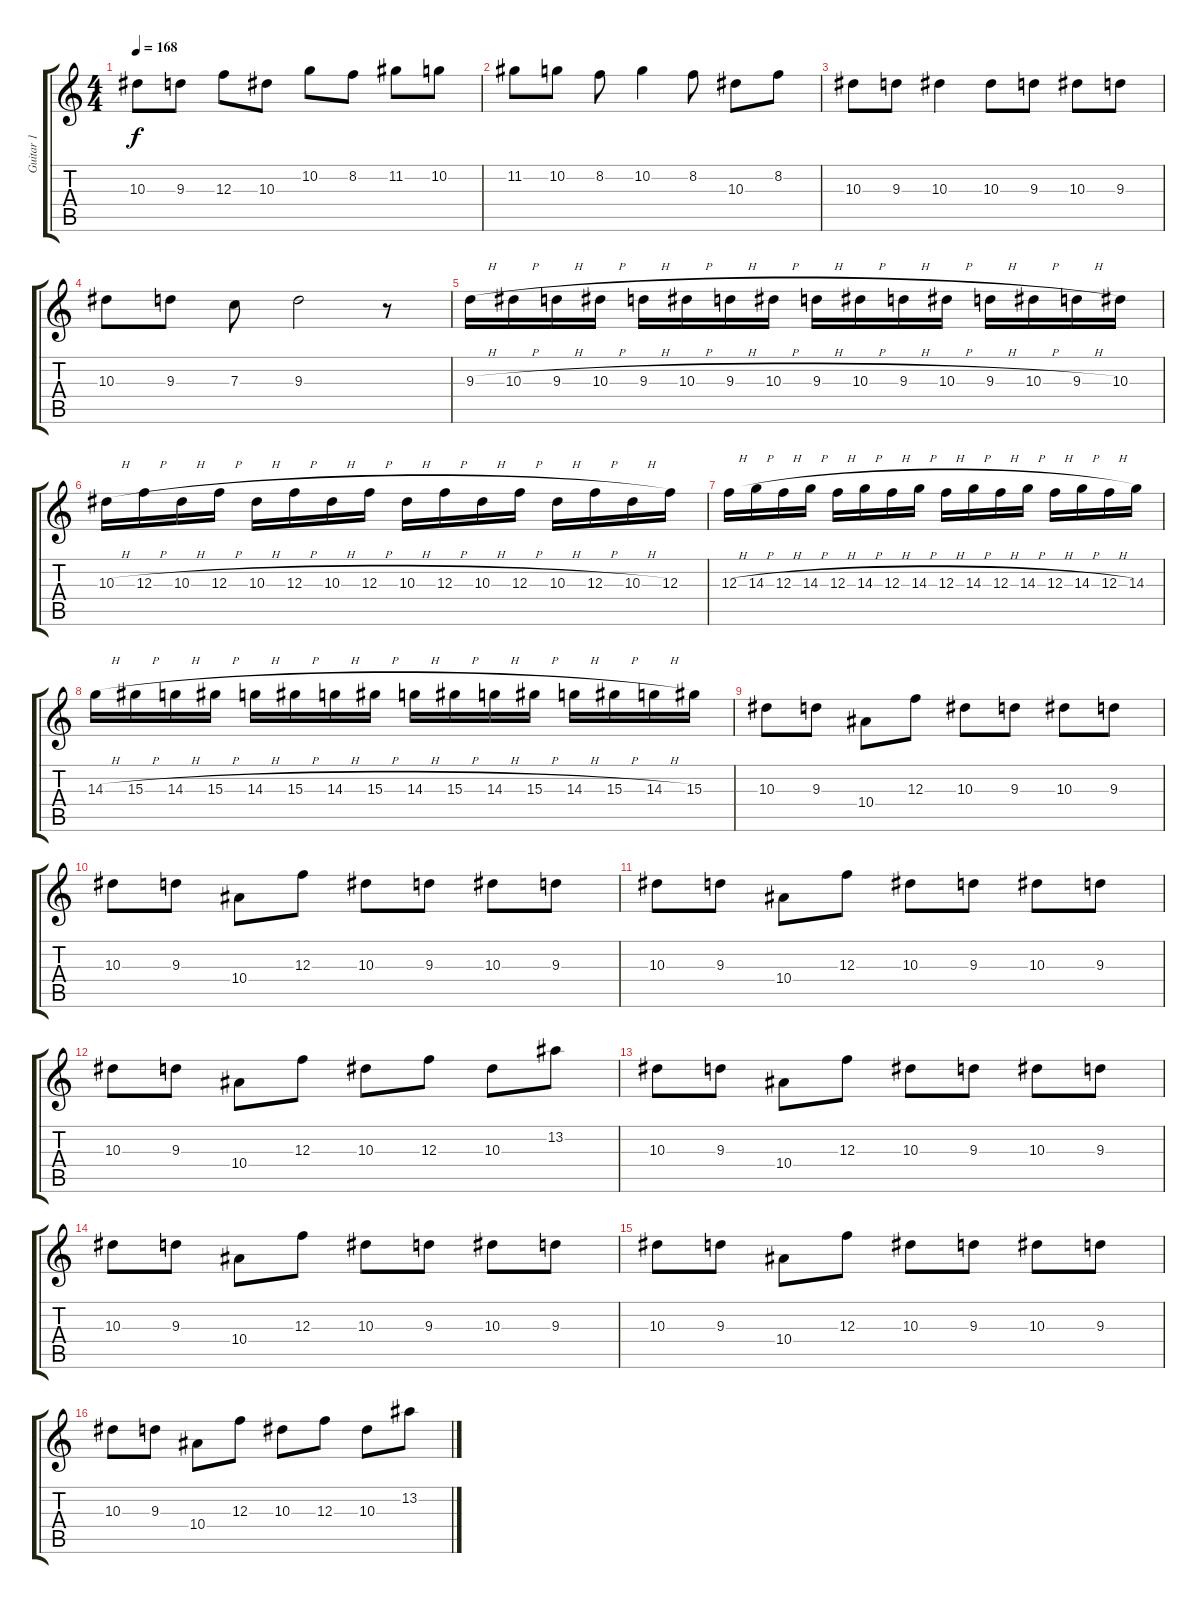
\track ("Guitar 1" "Guitar 1") {instrument distortionguitar}
\staff {score tabs}
\tuning (D4 A3 F3 C3 G2 C2) {hide}
\ts (4 4)
\tempo 168
\clef g2
\ks c
10.3.8{dy f balance 11} 9.3.8 12.3.8 10.3.8 10.2.8 8.2.8 11.2.8 10.2.8 |
11.2.8 10.2.8 8.2.8 10.2.4 8.2.8 10.3.8 8.2.8 |
10.3.8 9.3.8 10.3.4 10.3.8 9.3.8 10.3.8 9.3.8 |
10.3.8 9.3.8 7.3.8 9.3.2 r.8 |
9.3{h}.16 10.3{h}.16 9.3{h}.16 10.3{h}.16 9.3{h}.16 10.3{h}.16 9.3{h}.16 10.3{h}.16 9.3{h}.16 10.3{h}.16 9.3{h}.16 10.3{h}.16 9.3{h}.16 10.3{h}.16 9.3{h}.16 10.3.16 |
10.3{h}.16 12.3{h}.16 10.3{h}.16 12.3{h}.16 10.3{h}.16 12.3{h}.16 10.3{h}.16 12.3{h}.16 10.3{h}.16 12.3{h}.16 10.3{h}.16 12.3{h}.16 10.3{h}.16 12.3{h}.16 10.3{h}.16 12.3.16 |
12.3{h}.16 14.3{h}.16 12.3{h}.16 14.3{h}.16 12.3{h}.16 14.3{h}.16 12.3{h}.16 14.3{h}.16 12.3{h}.16 14.3{h}.16 12.3{h}.16 14.3{h}.16 12.3{h}.16 14.3{h}.16 12.3{h}.16 14.3.16 |
14.3{h}.16 15.3{h}.16 14.3{h}.16 15.3{h}.16 14.3{h}.16 15.3{h}.16 14.3{h}.16 15.3{h}.16 14.3{h}.16 15.3{h}.16 14.3{h}.16 15.3{h}.16 14.3{h}.16 15.3{h}.16 14.3{h}.16 15.3.16 |
10.3.8 9.3.8 10.4.8 12.3.8 10.3.8 9.3.8 10.3.8 9.3.8 |
10.3.8 9.3.8 10.4.8 12.3.8 10.3.8 9.3.8 10.3.8 9.3.8 |
10.3.8 9.3.8 10.4.8 12.3.8 10.3.8 9.3.8 10.3.8 9.3.8 |
10.3.8 9.3.8 10.4.8 12.3.8 10.3.8 12.3.8 10.3.8 13.2.8 |
10.3.8 9.3.8 10.4.8 12.3.8 10.3.8 9.3.8 10.3.8 9.3.8 |
10.3.8 9.3.8 10.4.8 12.3.8 10.3.8 9.3.8 10.3.8 9.3.8 |
10.3.8 9.3.8 10.4.8 12.3.8 10.3.8 9.3.8 10.3.8 9.3.8 |
10.3.8 9.3.8 10.4.8 12.3.8 10.3.8 12.3.8 10.3.8 13.2.8
